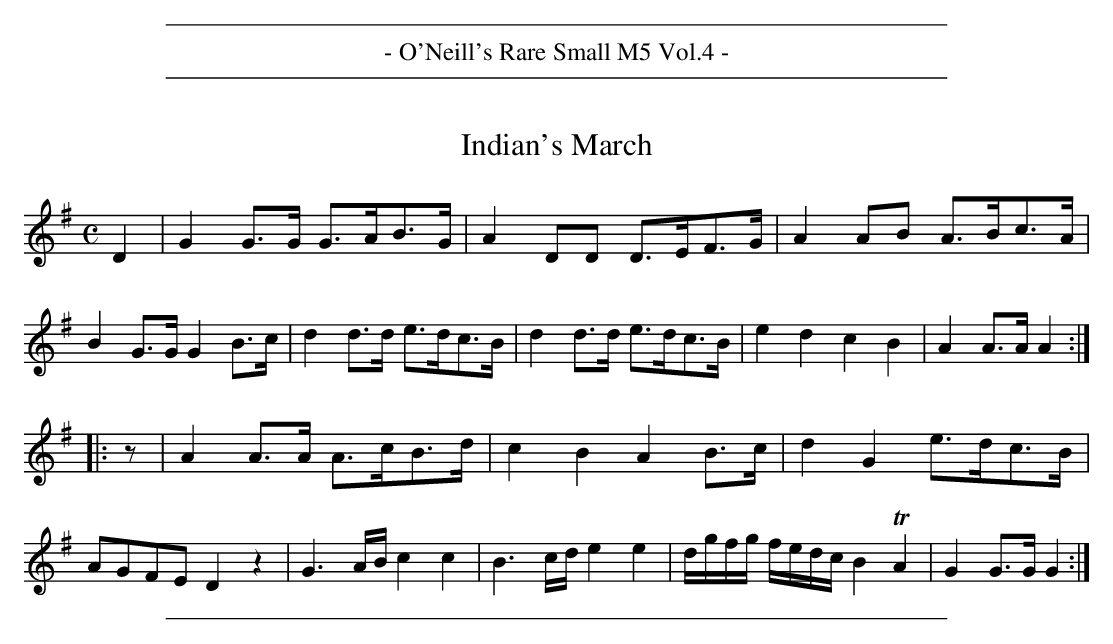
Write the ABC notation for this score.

X:1
T: Indian's March
M: C
L: 1/16
K: G	% The book has 2 sharps (G lydian), but that doesn't sound right.
D4 |\
G4G3G G3AB3G | A4D2D2 D3EF3G | A4A2B2 A3Bc3A | B4G3G G4B3c |\
d4d3d e3dc3B | d4d3d e3dc3B | e4d4 c4B4 | A4A3A A4 :|
|: z2 |\
A4A3A A3cB3d | c4B4 A4B3c | d4G4 e3dc3B | A2G2F2E2 D4z4 |\
G6AB c4c4 | B6cd e4e4 | dgfg fedc B4TA4 | G4G3G G4 :|
